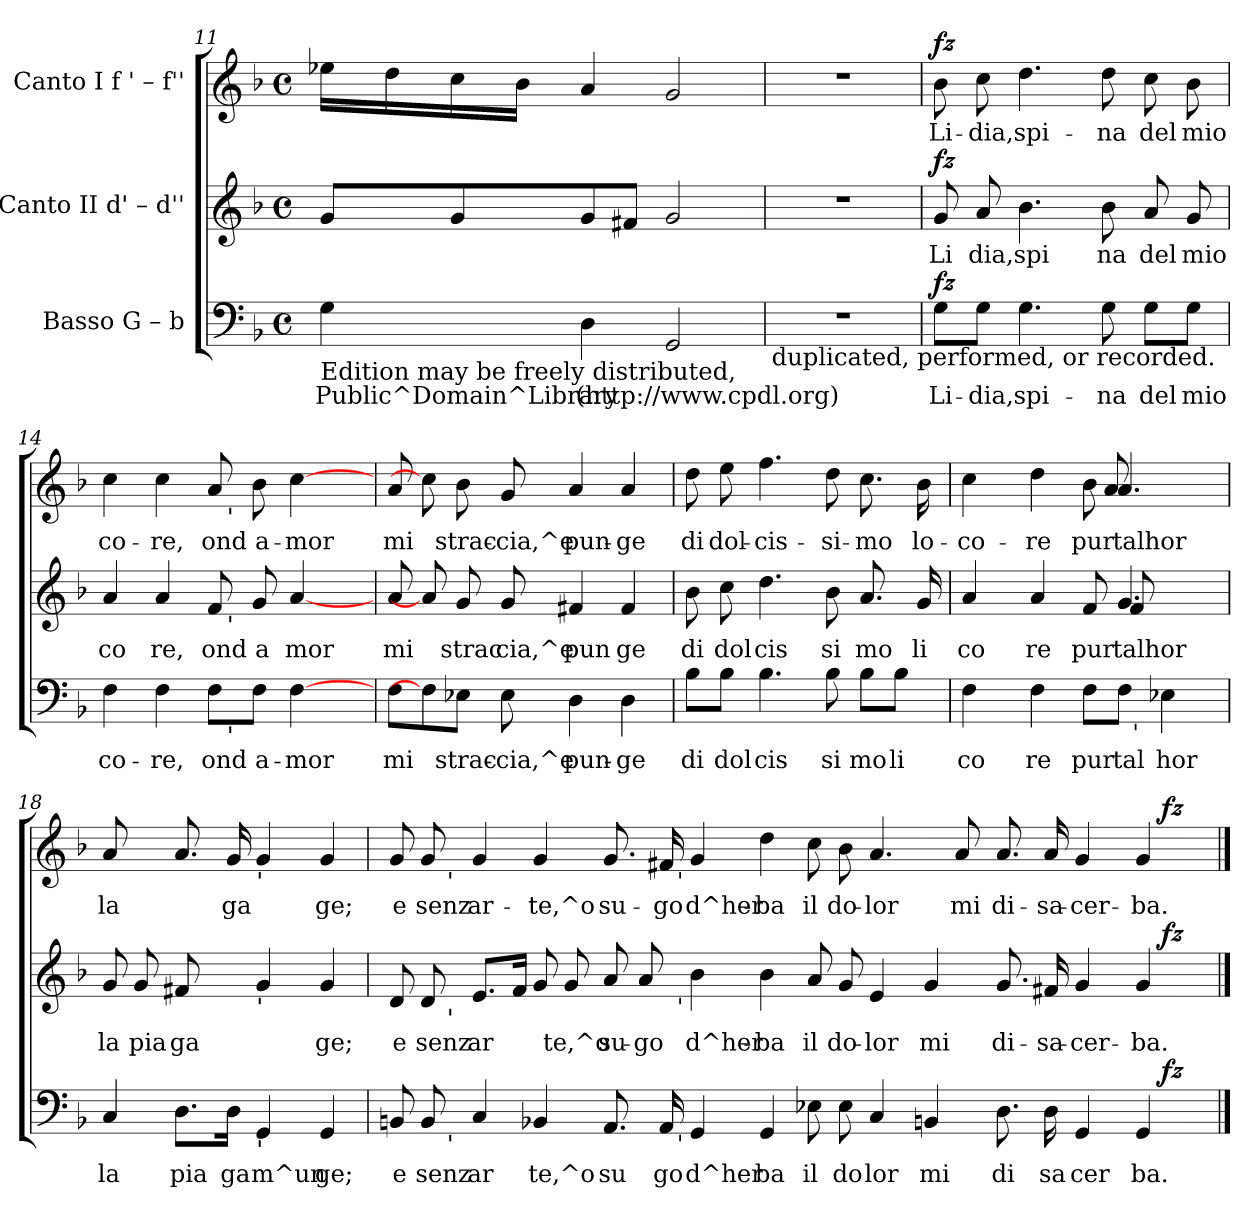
**kern	**text	**dynam	**kern	**text	**dynam	**kern	**text	**dynam
*part3	*part3	*part3	*part2	*part2	*part2	*part1	*part1	*part1
*staff3	*staff3	*staff3	*staff2	*staff2	*staff2	*staff1	*staff1	*staff1
*I"Basso  G – b	*	*	*I"Canto II  d' – d''	*	*	*I"Canto I  f ' – f''	*	*
*clefF4	*	*	*clefG2	*	*	*clefG2	*	*
*k[b-]	*	*	*k[b-]	*	*	*k[b-]	*	*
*F:	*	*	*F:	*	*	*F:	*	*
*M4/4	*	*	*M4/4	*	*	*M4/4	*	*
*met(c)	*	*	*met(c)	*	*	*met(c)	*	*
=11	=11	=11	=11	=11	=11	=11	=11	=11
!LO:TX:b:t=Edition may be freely distributed,	!	!	!	!	!	!	!	!
!	!LO:LY:b	!	!	!LO:LY:b:cj	!	!	!LO:LY:b:cj	!
4G\	Public^Domain^Library	.	8g/L	.	.	16ee-X\L	.	.
!	!	!	!	!	!	!	!LO:LY:b:cj	!
.	.	.	.	.	.	16dd\	.	.
!	!	!	!	!LO:LY:b:cj	!	!	!LO:LY:b:cj	!
.	.	.	8g/	.	.	16cc\	.	.
!	!	!	!	!	!	!	!LO:LY:b:cj	!
.	.	.	.	.	.	16b-\J	.	.
!	!LO:LY:b	!	!	!LO:LY:b:cj	!	!	!LO:LY:b:cj	!
4D\	(http://www.cpdl.org)	.	8g/	.	.	4a/	.	.
!	!	!	!	!LO:LY:b:cj	!	!	!	!
.	.	.	8f#X/J	.	.	.	.	.
!	!LO:LY:b	!	!	!LO:LY:b:cj	!	!	!LO:LY:b:cj	!
2GG/	.	.	2g/	.	.	2g/	.	.
=12	=12	=12	=12	=12	=12	=12	=12	=12
!LO:TX:b:t=duplicated, performed, or recorded.	!	!	!	!	!	!	!	!
1r	.	.	1r	.	.	1r	.	.
!!LO:PB:g=z
=13	=13	=13	=13	=13	=13	=13	=13	=13
!	!LO:LY:b	!LO:DY:b	!	!LO:LY:b:cj	!LO:DY:b	!	!LO:LY:b:cj	!LO:DY:b
8G\L	Li-	fz	8g/	Li	fz	8b-\	Li-	fz
!	!LO:LY:b	!	!	!LO:LY:b:cj	!	!	!LO:LY:b:cj	!
8G\J	-dia,	.	8a/	dia,	.	8cc\	-dia,	.
!	!LO:LY:b	!	!	!LO:LY:b:cj	!	!	!LO:LY:b:cj	!
4.G\	spi-	.	4.b-\	spi	.	4.dd\	spi-	.
!	!LO:LY:b	!	!	!LO:LY:b:cj	!	!	!LO:LY:b:cj	!
8G\	-na	.	8b-\	na	.	8dd\	-na	.
!	!LO:LY:b	!	!	!LO:LY:b:cj	!	!	!LO:LY:b:cj	!
8G\L	del	.	8a/	del	.	8cc\	del	.
!	!LO:LY:b	!	!	!LO:LY:b:cj	!	!	!LO:LY:b:cj	!
8G\J	mio	.	8g/	mio	.	8b-\	mio	.
=14	=14	=14	=14	=14	=14	=14	=14	=14
!	!LO:LY:b	!	!	!LO:LY:b:cj	!	!	!LO:LY:b:cj	!
*^	*	*	*^	*	*	*^	*	*
4F\	2ryy	co-	.	4a/	2ryy	co	.	4cc\	2ryy	co-	.
!	!	!LO:LY:b	!	!	!	!LO:LY:b:cj	!	!	!	!LO:LY:b:cj	!
4F\	.	-re,	.	4a/	.	re,	.	4cc\	.	-re,	.
!	!	!LO:LY:b	!	!	!	!LO:LY:b:cj	!	!	!	!LO:LY:b:cj	!
8F\L	32.ryy	ond	.	8f/	32.ryy	ond	.	8a/	32.ryy	ond	.
!	!	!	!	!	!	!	!	!	!LO:TX:b:t='	!	!
!	!	!	!	!	!LO:TX:b:t='	!	!	!	!	!	!
!	!LO:TX:b:t='	!	!	!	!	!	!	!	!	!	!
.	4ryy	.	.	.	4ryy	.	.	.	4ryy	.	.
!	!	!LO:LY:b	!	!	!	!LO:LY:b:cj	!	!	!	!LO:LY:b:cj	!
8F\J	.	a-	.	8g/	.	a	.	8b-\	.	a-	.
!	!	!LO:LY:b	!	!	!	!LO:LY:b:cj	!	!	!	!LO:LY:b:cj	!
[4F\	.	-mor	.	[4a/	.	mor	.	[4cc\	.	-mor	.
.	8ryy	.	.	.	8ryy	.	.	.	8ryy	.	.
.	16ryy	.	.	.	16ryy	.	.	.	16ryy	.	.
.	64ryy	.	.	.	64ryy	.	.	.	64ryy	.	.
=15	=15	=15	=15	=15	=15	=15	=15	=15	=15	=15	=15
!	!	!LO:LY:b	!	!	!	!LO:LY:b:cj	!	!	!	!LO:LY:b:cj	!
*v	*v	*	*	*	*	*	*	*v	*v	*	*
*	*	*	*v	*v	*	*	*	*	*
8F\L	mi	.	8a/	mi	.	8a/	mi	.
8F\]	.	.	8a/]	.	.	8cc\]	.	.
!	!LO:LY:b	!	!	!LO:LY:b:cj	!	!	!LO:LY:b:cj	!
8E-X\J	strac-	.	8g/	strac	.	8b-\	strac-	.
!	!LO:LY:b	!	!	!LO:LY:b:cj	!	!	!LO:LY:b:cj	!
8E-\	-cia,^e	.	8g/	cia,^e	.	8g/	-cia,^e	.
!	!LO:LY:b	!	!	!LO:LY:b:cj	!	!	!LO:LY:b:cj	!
4D\	pun-	.	4f#X/	pun	.	4a/	pun-	.
!	!LO:LY:b	!	!	!LO:LY:b:cj	!	!	!LO:LY:b:cj	!
4D\	-ge	.	4f#/	ge	.	4a/	-ge	.
!!LO:LB:g=z
=16	=16	=16	=16	=16	=16	=16	=16	=16
!	!LO:LY:b	!	!	!LO:LY:b:cj	!	!	!LO:LY:b:cj	!
8B-\L	di	.	8b-\	di	.	8dd\	di	.
!	!LO:LY:b	!	!	!LO:LY:b:cj	!	!	!LO:LY:b:cj	!
8B-\J	dol	.	8cc\	dol	.	8ee\	dol-	.
!	!LO:LY:b	!	!	!LO:LY:b:cj	!	!	!LO:LY:b:cj	!
4.B-\	cis	.	4.dd\	cis	.	4.ff\	-cis-	.
!	!LO:LY:b	!	!	!LO:LY:b:cj	!	!	!LO:LY:b:cj	!
8B-\	si	.	8b-\	si	.	8dd\	-si-	.
!	!LO:LY:b	!	!	!LO:LY:b:cj	!	!	!LO:LY:b:cj	!
8B-\L	mo	.	8.a/	mo	.	8.cc\	-mo	.
!	!LO:LY:b	!	!	!	!	!	!	!
8B-\J	li	.	.	.	.	.	.	.
!	!	!	!	!LO:LY:b:cj	!	!	!LO:LY:b:cj	!
.	.	.	16g/	li	.	16b-\	lo-	.
=17	=17	=17	=17	=17	=17	=17	=17	=17
!	!LO:LY:b	!	!	!LO:LY:b:cj	!	!	!LO:LY:b:cj	!
*^	*	*	*^	*	*	*^	*	*
4F\	2ryy	co	.	4a/	8ryy	co	.	4cc\	8ryy	-co-	.
!	!	!LO:LY:b	!	!	!	!LO:LY:b:cj	!	!	!	!LO:LY:b:cj	!
*	*	*	*	*v	*v	*	*	*	*	*	*
*	*	*	*	*	*	*	*v	*v	*	*
4F\	.	re	.	4a/	re	.	4dd\	-re	.
!	!	!LO:LY:b	!	!	!LO:LY:b:cj	!	!	!LO:LY:b:cj	!
8F\L	8ryy	pur	.	8f/	pur	.	8b-\	pur	.
!	!	!	!	!	!	!	!LO:TX:b:t='	!	!
!	!	!	!	!LO:TX:b:t='	!	!	!	!	!
!	!	!LO:LY:b	!	!	!LO:LY:b:cj	!	!	!LO:LY:b:cj	!
*	*	*	*	*^	*	*	*^	*	*
8F\J	32ryy	tal	.	4.g/	8f/	talhor	.	4.a/	8a/	talhor	.
!	!LO:TX:b:t='	!	!	!	!	!	!	!	!	!	!
.	4ryy	.	.	.	.	.	.	.	.	.	.
!	!	!LO:LY:b	!	!	!	!	!	!	!	!	!
4E-X\	.	hor	.	.	4ryy	.	.	.	4ryy	.	.
.	16.ryy	.	.	.	.	.	.	.	.	.	.
=18	=18	=18	=18	=18	=18	=18	=18	=18	=18	=18	=18
!	!	!LO:LY:b	!	!	!	!LO:LY:b:cj	!	!	!	!LO:LY:b:cj	!
*v	*v	*	*	*	*	*	*	*v	*v	*	*
*	*	*	*v	*v	*	*	*	*	*
4C/	la	.	8g/	la	.	8a/	la	.
!	!	!	!	!LO:LY:b:cj	!	!	!	!
.	.	.	8g/	pia	.	8ryy	.	.
!	!LO:LY:b	!	!	!LO:LY:b:cj	!	!	!	!
8.D\L	pia	.	8f#X/	ga	.	8.a/	.	.
.	.	.	8ryy	.	.	.	.	.
!	!LO:LY:b	!	!	!	!	!	!LO:LY:b:cj	!
16D\Jk	ga	.	.	.	.	16g/	ga	.
!	!	!	!	!	!	!LO:TX:b:t='	!	!
!	!	!	!LO:TX:b:t='	!	!	!	!	!
!LO:TX:b:t='	!	!	!	!	!	!	!	!
!	!LO:LY:b	!	!	!	!	!	!	!
4GG/	m^un	.	4g/	.	.	4g/	.	.
!	!LO:LY:b	!	!	!LO:LY:b:cj	!	!	!LO:LY:b:cj	!
4GG/	ge;	.	4g/	ge;	.	4g/	ge;	.
!!LO:LB:g=z
=19	=19	=19	=19	=19	=19	=19	=19	=19
!	!LO:LY:b	!	!	!LO:LY:b:cj	!	!	!LO:LY:b:cj	!
*^	*	*	*^	*	*	*^	*	*
*	*^	*	*	*	*^	*	*	*	*^	*	*
*	*	*^	*	*	*	*	*^	*	*	*	*	*^	*	*
8BBn/	1ryy	8.ryy	2ryy	e	.	8d/	1ryy	8.ryy	2ryy	e	.	8g/	1ryy	8.ryy	2ryy	e	.
!	!	!	!	!LO:LY:b	!	!	!	!	!	!LO:LY:b:cj	!	!	!	!	!	!LO:LY:b:cj	!
8BB/	.	.	.	senz	.	8d/	.	.	.	senz	.	8g/	.	.	.	senz	.
!	!	!	!	!	!	!	!	!	!	!	!	!	!	!LO:TX:b:t='	!	!	!
!	!	!	!	!	!	!	!	!LO:TX:b:t='	!	!	!	!	!	!	!	!	!
!	!	!LO:TX:b:t='	!	!	!	!	!	!	!	!	!	!	!	!	!	!	!
.	.	1ryy	.	.	.	.	.	1ryy	.	.	.	.	.	1ryy	.	.	.
!	!	!	!	!LO:LY:b	!	!	!	!	!	!LO:LY:b:cj	!	!	!	!	!	!LO:LY:b:cj	!
4C/	.	.	.	ar	.	8.e/L	.	.	.	ar-	.	4g/	.	.	.	ar-	.
!	!	!	!	!	!	!	!	!	!	!LO:LY:b:cj	!	!	!	!	!	!	!
.	.	.	.	.	.	16f/J	.	.	.	--	.	.	.	.	.	.	.
!	!	!	!	!LO:LY:b	!	!	!	!	!	!LO:LY:b:cj	!	!	!	!	!	!LO:LY:b:cj	!
4BB-X/	.	.	4ryy	te,^o	.	8g/	.	.	4ryy	--	.	4g/	.	.	4ryy	-te,^o	.
!	!	!	!	!	!	!	!	!	!	!LO:LY:b:cj	!	!	!	!	!	!	!
.	.	.	.	.	.	8g/	.	.	.	-te,^o	.	.	.	.	.	.	.
!	!	!	!	!LO:LY:b	!	!	!	!	!	!LO:LY:b:cj	!	!	!	!	!	!LO:LY:b:cj	!
8.AA/	.	.	8...ryy	su	.	8a/	.	.	8...ryy	su-	.	8.g/	.	.	8...ryy	su-	.
!	!	!	!	!	!	!	!	!	!	!LO:LY:b:cj	!	!	!	!	!	!	!
.	.	.	.	.	.	8a/	.	.	.	-go	.	.	.	.	.	.	.
!	!	!	!	!LO:LY:b	!	!	!	!	!	!	!	!	!	!	!	!LO:LY:b:cj	!
16AA/	.	.	.	go	.	.	.	.	.	.	.	16f#X/	.	.	.	-go	.
!	!	!	!	!	!	!	!	!	!	!	!	!	!	!	!LO:TX:b:t='	!	!
!	!	!	!	!	!	!	!	!	!LO:TX:b:t='	!	!	!	!	!	!	!	!
!	!	!	!LO:TX:b:t='	!	!	!	!	!	!	!	!	!	!	!	!	!	!
.	.	.	1ryy	.	.	.	.	.	1ryy	.	.	.	.	.	1ryy	.	.
!	!	!	!	!LO:LY:b	!	!	!	!	!	!LO:LY:b:cj	!	!	!	!	!	!LO:LY:b:cj	!
4GG/	1ryy	.	.	d^her	.	4b-\	1ryy	.	.	d^her-	.	4g/	1ryy	.	.	d^her-	.
.	.	1ryy	.	.	.	.	.	1ryy	.	.	.	.	.	1ryy	.	.	.
!	!	!	!	!LO:LY:b	!	!	!	!	!	!LO:LY:b:cj	!	!	!	!	!	!LO:LY:b:cj	!
4GG/	.	.	.	ba	.	4b-\	.	.	.	-ba	.	4dd\	.	.	.	-ba	.
!	!	!	!	!LO:LY:b	!	!	!	!	!	!LO:LY:b:cj	!	!	!	!	!	!LO:LY:b:cj	!
8E-X\	.	.	.	il	.	8a/	.	.	.	il	.	8cc\	.	.	.	il	.
!	!	!	!	!LO:LY:b	!	!	!	!	!	!LO:LY:b:cj	!	!	!	!	!	!LO:LY:b:cj	!
8E-\	.	.	.	do	.	8g/	.	.	.	do-	.	8b-\	.	.	.	do-	.
!	!	!	!	!LO:LY:b	!	!	!	!	!	!LO:LY:b:cj	!	!	!	!	!	!LO:LY:b:cj	!
4C/	.	.	.	lor	.	4e/	.	.	.	-lor	.	4.a/	.	.	.	-lor	.
.	.	.	1ryy	.	.	.	.	.	1ryy	.	.	.	.	.	1ryy	.	.
!	!	!	!	!LO:LY:b	!	!	!	!	!	!LO:LY:b:cj	!	!	!	!	!	!	!
4BBn/	2ryy	.	.	mi	.	4g/	2ryy	.	.	mi	.	.	2ryy	.	.	.	.
!	!	!	!	!	!	!	!	!	!	!	!	!	!	!	!	!LO:LY:b:cj	!
.	.	.	.	.	.	.	.	.	.	.	.	8a/	.	.	.	mi	.
.	.	2ryy	.	.	.	.	.	2ryy	.	.	.	.	.	2ryy	.	.	.
!	!	!	!	!LO:LY:b	!	!	!	!	!	!LO:LY:b:cj	!	!	!	!	!	!LO:LY:b:cj	!
8.D\	.	.	.	di	.	8.g/	.	.	.	di-	.	8.a/	.	.	.	di-	.
!	!	!	!	!LO:LY:b	!	!	!	!	!	!LO:LY:b:cj	!	!	!	!	!	!LO:LY:b:cj	!
16D\	.	.	.	sa	.	16f#X/	.	.	.	-sa-	.	16a/	.	.	.	-sa-	.
!	!	!	!	!LO:LY:b	!	!	!	!	!	!LO:LY:b:cj	!	!	!	!	!	!LO:LY:b:cj	!
4GG/	4ryy	.	.	cer	.	4g/	4ryy	.	.	-cer-	.	4g/	4ryy	.	.	-cer-	.
.	.	4ryy	.	.	.	.	.	4ryy	.	.	.	.	.	4ryy	.	.	.
!	!	!	!	!LO:LY:b	!	!	!	!	!	!LO:LY:b:cj	!	!	!	!	!	!LO:LY:b:cj	!
4GG/	16.ryy	.	.	ba.	.	4g/	16.ryy	.	.	-ba.	.	4g/	16.ryy	.	.	-ba.	.
!	!	!	!	!	!LO:DY:b	!	!	!	!	!	!LO:DY:b	!	!	!	!	!	!LO:DY:b
.	8ryy	.	.	.	fz	.	8ryy	.	.	.	fz	.	8ryy	.	.	.	fz
.	.	16ryy	.	.	.	.	.	16ryy	.	.	.	.	.	16ryy	.	.	.
.	32ryy	.	.	.	.	.	32ryy	.	.	.	.	.	32ryy	.	.	.	.
.	.	.	64ryy	.	.	.	.	.	64ryy	.	.	.	.	.	64ryy	.	.
*v	*v	*v	*v	*	*	*	*	*	*	*	*	*v	*v	*v	*v	*	*
*	*	*	*v	*v	*v	*v	*	*	*	*	*
==	==	==	==	==	==	==	==	==
*-	*-	*-	*-	*-	*-	*-	*-	*-
